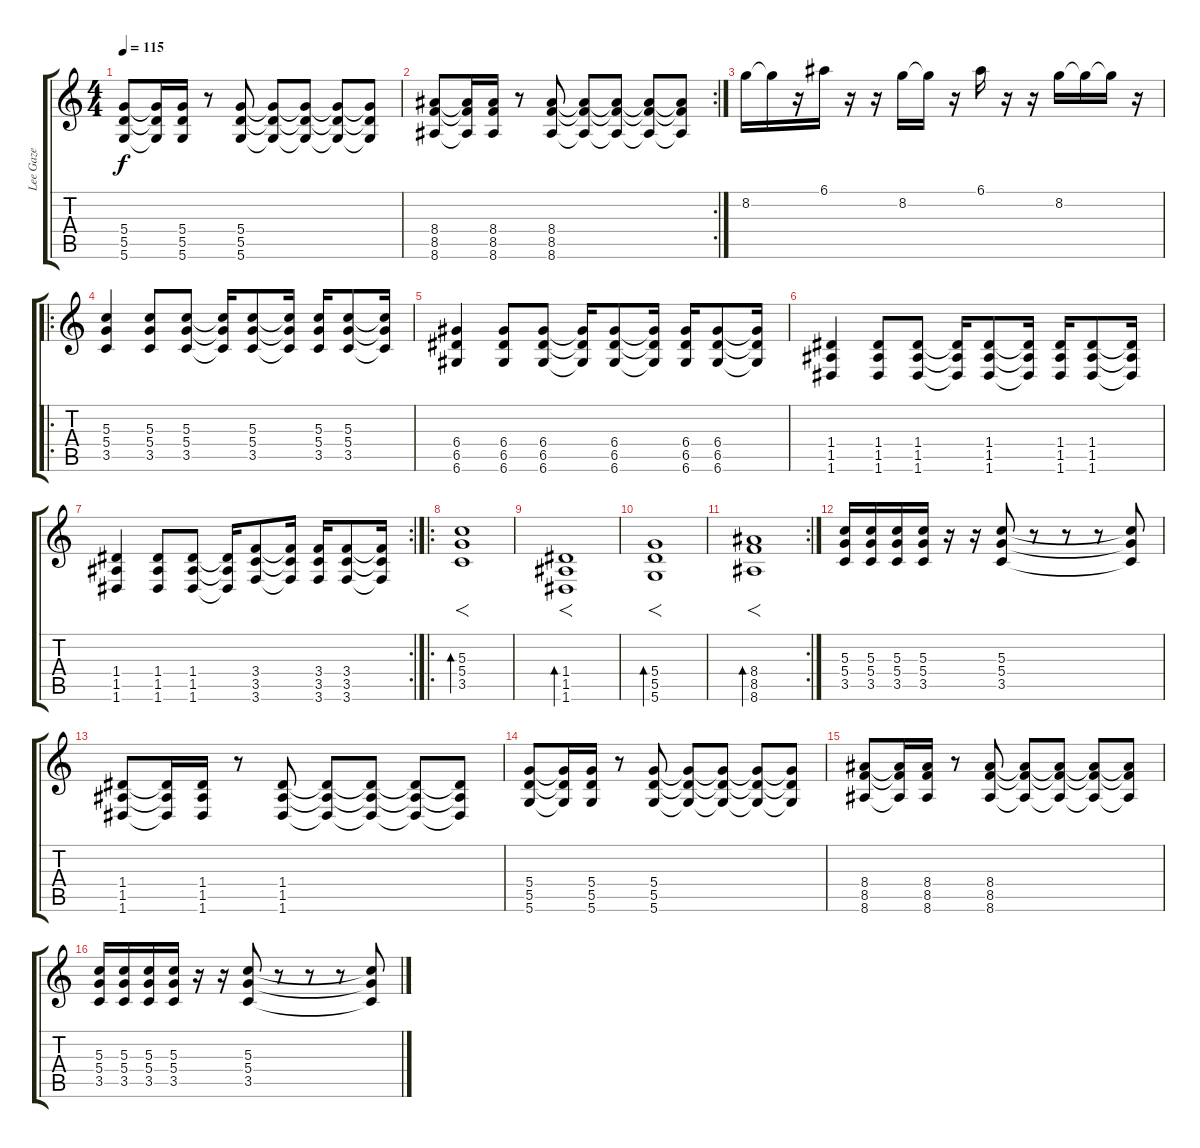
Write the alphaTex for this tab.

\track ("Lee Gaze" "Lee Gaze") {instrument electricguitarmuted}
\staff {score tabs}
\tuning (E4 B3 G3 D3 A2 D2) {hide}
\ts (4 4)
\tempo 115
\clef g2
\ks c
(5.4 5.5 5.6).8{dy f} (5.4{t} 5.5{t} 5.6{t}).16 (5.4 5.5 5.6).16 r.8 (5.4 5.5 5.6).8 (5.4{t} 5.5{t} 5.6{t}).8 (5.4{t} 5.5{t} 5.6{t}).8 (5.4{t} 5.5{t} 5.6{t}).8 (5.4{t} 5.5{t} 5.6{t}).8 |
\rc 2
(8.4 8.5 8.6).8 (8.4{t} 8.5{t} 8.6{t}).16 (8.4 8.5 8.6).16 r.8 (8.4 8.5 8.6).8 (8.4{t} 8.5{t} 8.6{t}).8 (8.4{t} 8.5{t} 8.6{t}).8 (8.4{t} 8.5{t} 8.6{t}).8 (8.4{t} 8.5{t} 8.6{t}).8 |
8.2.16{instrument electricguitarjazz} 8.2{t}.16 r.16 6.1.16 r.16 r.16 8.2.16 8.2{t}.16 r.16 6.1.16 r.16 r.16 8.2.16 8.2{t}.16 8.2{t}.16 r.16 |
\ro
(5.3 5.4 3.5).4{instrument distortionguitar} (5.3 5.4 3.5).8 (5.3 5.4 3.5).8 (5.3{t} 5.4{t} 3.5{t}).16 (5.3 5.4 3.5).8 (5.3{t} 5.4{t} 3.5{t}).16 (5.3 5.4 3.5).16 (5.3 5.4 3.5).8 (5.3{t} 5.4{t} 3.5{t}).16 |
(6.4 6.5 6.6).4 (6.4 6.5 6.6).8 (6.4 6.5 6.6).8 (6.4{t} 6.5{t} 6.6{t}).16 (6.4 6.5 6.6).8 (6.4{t} 6.5{t} 6.6{t}).16 (6.4 6.5 6.6).16 (6.4 6.5 6.6).8 (6.4{t} 6.5{t} 6.6{t}).16 |
(1.4 1.5 1.6).4 (1.4 1.5 1.6).8 (1.4 1.5 1.6).8 (1.4{t} 1.5{t} 1.6{t}).16 (1.4 1.5 1.6).8 (1.4{t} 1.5{t} 1.6{t}).16 (1.4 1.5 1.6).16 (1.4 1.5 1.6).8 (1.4{t} 1.5{t} 1.6{t}).16 |
\rc 2
(1.4 1.5 1.6).4 (1.4 1.5 1.6).8 (1.4 1.5 1.6).8 (1.4{t} 1.5{t} 1.6{t}).16 (3.4 3.5 3.6).8 (3.4{t} 3.5{t} 3.6{t}).16 (3.4 3.5 3.6).16 (3.4 3.5 3.6).8 (3.4{t} 3.5{t} 3.6{t}).16 |
\ro
(5.3 5.4 3.5).1{f bd 480 instrument electricguitarjazz} |
(1.4 1.5 1.6).1{f bd 480} |
(5.4 5.5 5.6).1{f bd 480} |
\rc 2
(8.4 8.5 8.6).1{f bd 480} |
(5.3 5.4 3.5).16{instrument distortionguitar} (5.3 5.4 3.5).16 (5.3 5.4 3.5).16 (5.3 5.4 3.5).16 r.16 r.16 (5.3 5.4 3.5).8 r.8 r.8 r.8 (5.3{t} 5.4{t} 3.5{t}).8 |
(1.4 1.5 1.6).8 (1.4{t} 1.5{t} 1.6{t}).16 (1.4 1.5 1.6).16 r.8 (1.4 1.5 1.6).8 (1.4{t} 1.5{t} 1.6{t}).8 (1.4{t} 1.5{t} 1.6{t}).8 (1.4{t} 1.5{t} 1.6{t}).8 (1.4{t} 1.5{t} 1.6{t}).8 |
(5.4 5.5 5.6).8 (5.4{t} 5.5{t} 5.6{t}).16 (5.4 5.5 5.6).16 r.8 (5.4 5.5 5.6).8 (5.4{t} 5.5{t} 5.6{t}).8 (5.4{t} 5.5{t} 5.6{t}).8 (5.4{t} 5.5{t} 5.6{t}).8 (5.4{t} 5.5{t} 5.6{t}).8 |
(8.4 8.5 8.6).8 (8.4{t} 8.5{t} 8.6{t}).16 (8.4 8.5 8.6).16 r.8 (8.4 8.5 8.6).8 (8.4{t} 8.5{t} 8.6{t}).8 (8.4{t} 8.5{t} 8.6{t}).8 (8.4{t} 8.5{t} 8.6{t}).8 (8.4{t} 8.5{t} 8.6{t}).8 |
(5.3 5.4 3.5).16{instrument distortionguitar} (5.3 5.4 3.5).16 (5.3 5.4 3.5).16 (5.3 5.4 3.5).16 r.16 r.16 (5.3 5.4 3.5).8 r.8 r.8 r.8 (5.3{t} 5.4{t} 3.5{t}).8
